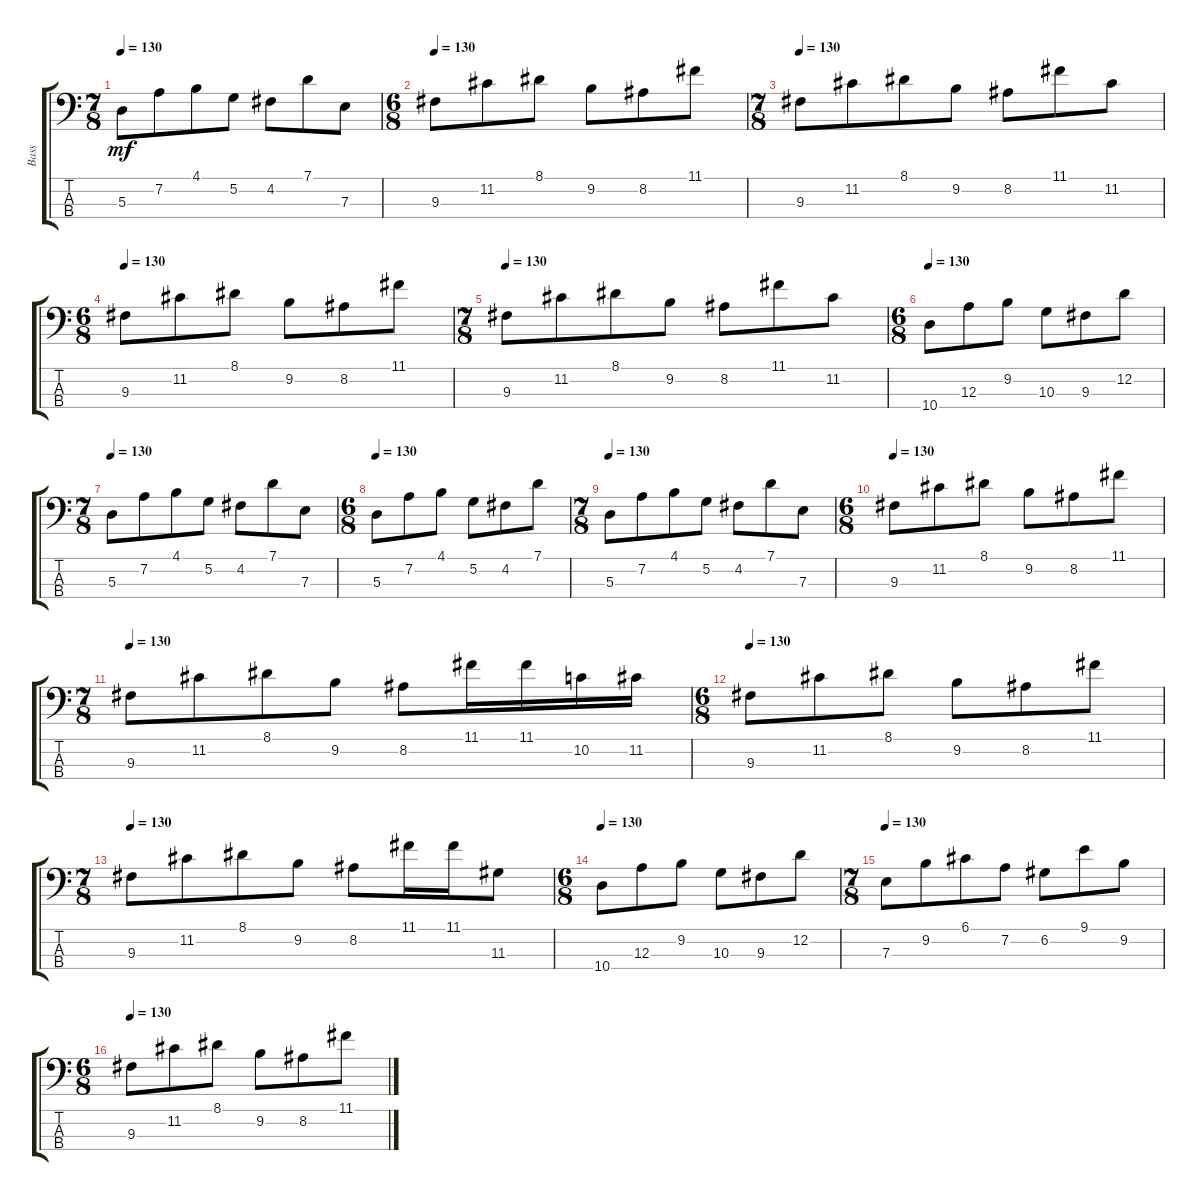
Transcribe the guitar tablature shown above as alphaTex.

\track ("Bass" "Bass") {instrument electricbassfinger}
\staff {score tabs}
\tuning (G2 D2 A1 E1) {hide}
\ts (7 8)
\tempo 130
\clef f4
\ks c
5.3.8{dy mf} 7.2.8 4.1.8 5.2.8 4.2.8 7.1.8 7.3.8 |
\ts (6 8)
\tempo 130
9.3.8 11.2.8 8.1.8 9.2.8 8.2.8 11.1.8 |
\ts (7 8)
\tempo 130
9.3.8 11.2.8 8.1.8 9.2.8 8.2.8 11.1.8 11.2.8 |
\ts (6 8)
\tempo 130
9.3.8 11.2.8 8.1.8 9.2.8 8.2.8 11.1.8 |
\ts (7 8)
\tempo 130
9.3.8 11.2.8 8.1.8 9.2.8 8.2.8 11.1.8 11.2.8 |
\ts (6 8)
\tempo 130
10.4.8 12.3.8 9.2.8 10.3.8 9.3.8 12.2.8 |
\ts (7 8)
\tempo 130
5.3.8 7.2.8 4.1.8 5.2.8 4.2.8 7.1.8 7.3.8 |
\ts (6 8)
\tempo 130
5.3.8 7.2.8 4.1.8 5.2.8 4.2.8 7.1.8 |
\ts (7 8)
\tempo 130
5.3.8 7.2.8 4.1.8 5.2.8 4.2.8 7.1.8 7.3.8 |
\ts (6 8)
\tempo 130
9.3.8 11.2.8 8.1.8 9.2.8 8.2.8 11.1.8 |
\ts (7 8)
\tempo 130
9.3.8 11.2.8 8.1.8 9.2.8 8.2.8 11.1.16 11.1.16 10.2.16 11.2.16 |
\ts (6 8)
\tempo 130
9.3.8 11.2.8 8.1.8 9.2.8 8.2.8 11.1.8 |
\ts (7 8)
\tempo 130
9.3.8 11.2.8 8.1.8 9.2.8 8.2.8 11.1.16 11.1.16 11.3.8 |
\ts (6 8)
\tempo 130
10.4.8 12.3.8 9.2.8 10.3.8 9.3.8 12.2.8 |
\ts (7 8)
\tempo 130
7.3.8 9.2.8 6.1.8 7.2.8 6.2.8 9.1.8 9.2.8 |
\ts (6 8)
\tempo 130
9.3.8 11.2.8 8.1.8 9.2.8 8.2.8 11.1.8
